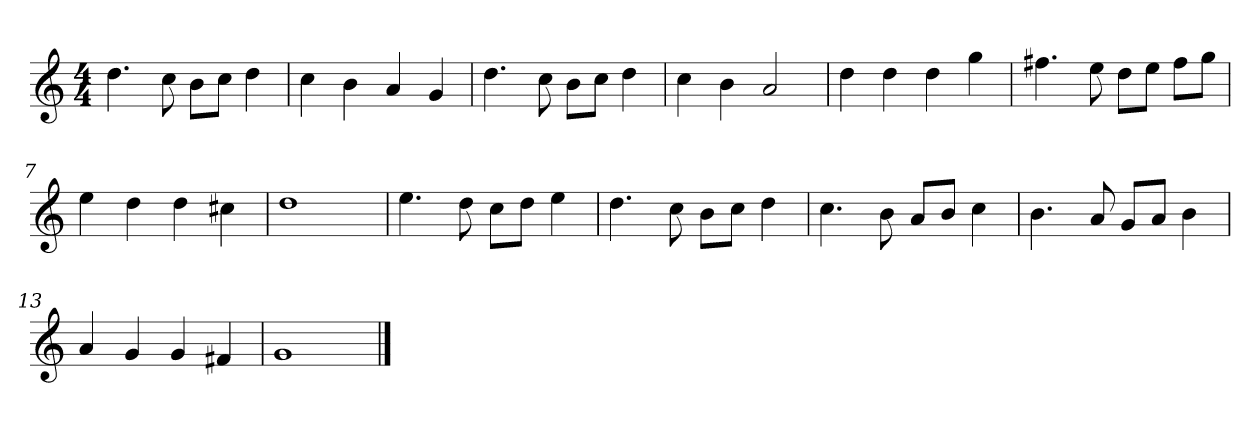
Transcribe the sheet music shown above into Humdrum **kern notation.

**kern
*part1
*staff1
*k[]
*M4/4
*MM120
=1
4.dd
8cc
8bL
8ccJ
4dd
=2
4cc
4b
4a
4g
=3
4.dd
8cc
8bL
8ccJ
4dd
=4
4cc
4b
2a
=5
4dd
4dd
4dd
4gg
=6
4.ff#X
8ee
8ddL
8eeJ
8ff#L
8ggJ
=7
4ee
4dd
4dd
4cc#X
=8
1dd
=9
4.ee
8dd
8ccL
8ddJ
4ee
=10
4.dd
8cc
8bL
8ccJ
4dd
=11
4.cc
8b
8aL
8bJ
4cc
=12
4.b
8a
8gL
8aJ
4b
=13
4a
4g
4g
4f#X
=14
1g
==
*-
